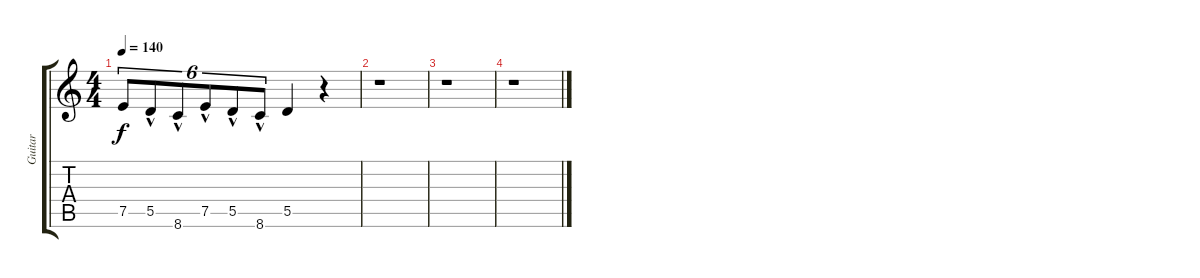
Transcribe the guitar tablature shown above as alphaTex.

\track ("Guitar" "Guitar") {instrument electricguitarjazz}
\staff {score tabs}
\tuning (E4 B3 G3 D3 A2 E2) {hide}
\ts (4 4)
\tempo 140
\clef g2
\ks c
7.5.8{tu (6 4) dy f} 5.5{hac}.8{tu (6 4)} 8.6{hac}.8{tu (6 4)} 7.5{hac}.8{tu (6 4)} 5.5{hac}.8{tu (6 4)} 8.6{hac}.8{tu (6 4)} 5.5.4 r.4 |
r.1 |
r.1 |
r.1
